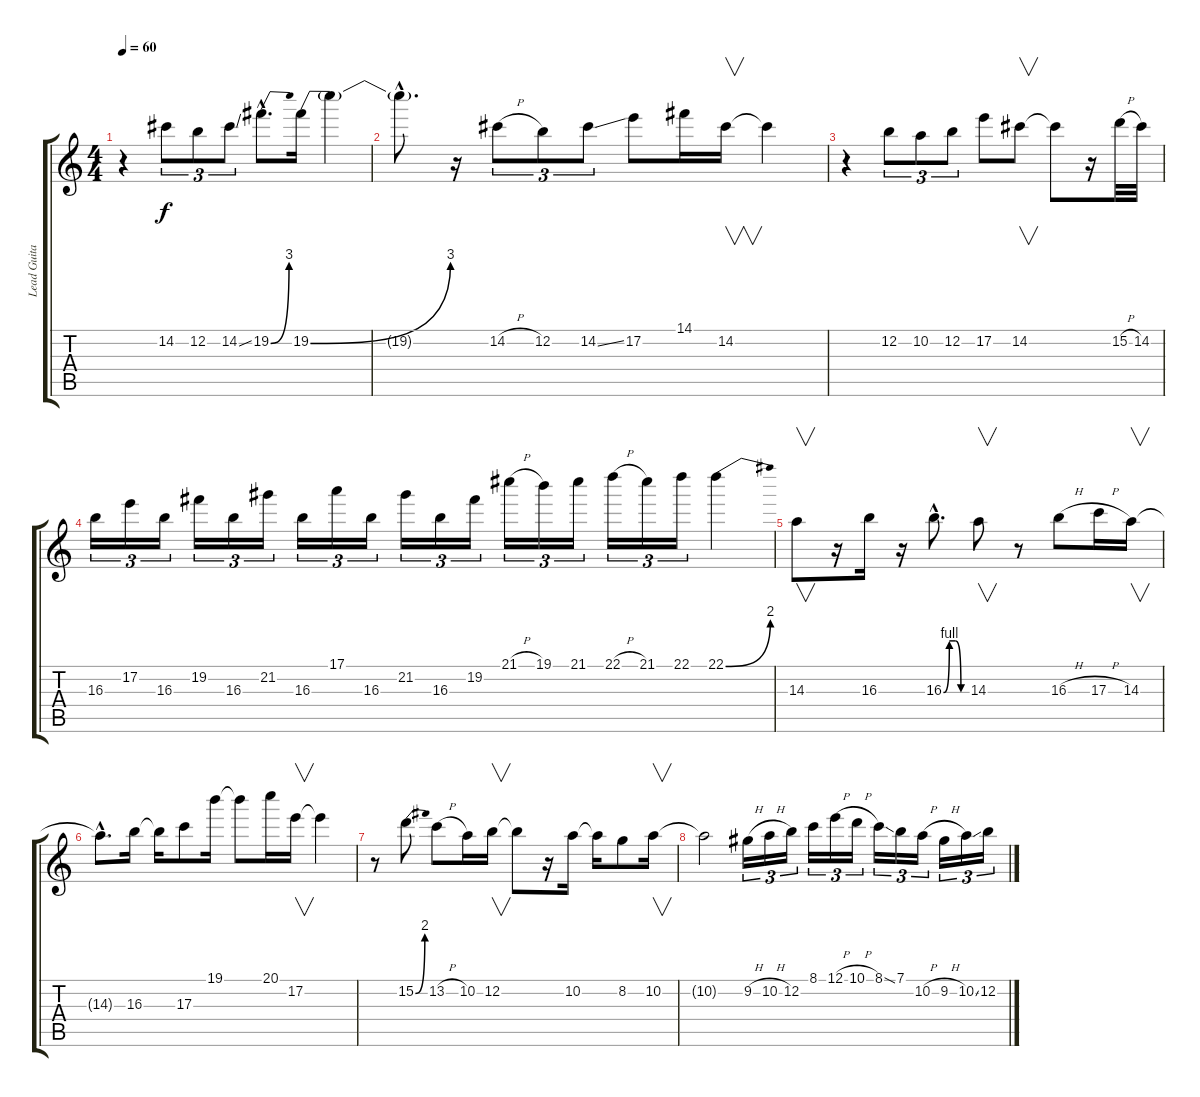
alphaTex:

\track ("Lead Guitar" "Lead Guita") {instrument distortionguitar}
\staff {score tabs}
\tuning (E4 B3 G3 D3 A2 E2) {hide}
\ts (4 4)
\tempo 60
\clef g2
\ks c
r.4{dy f} 14.2.8{tu (3 2)} 12.2.8{tu (3 2)} 14.2{ss}.8{tu (3 2)} 19.2{be (bend 0 0 60 12) hac}.8{d} 19.2{be (bend 0 0 60 12)}.16 19.2{t}.4 |
19.2{hac t}.8{d} r.16 14.2{h}.8{tu (3 2)} 12.2.8{tu (3 2)} 14.2{ss}.8{tu (3 2)} 17.2.8 14.1.16 14.2.16{v} 14.2{t}.4 |
r.4 12.2.8{tu (3 2)} 10.2.8{tu (3 2)} 12.2.8{tu (3 2)} 17.2.8 14.2.8{v} 14.2{t}.8 r.16 15.2{h}.32 14.2.32 |
16.3.16{tu (3 2)} 17.2.16{tu (3 2)} 16.3.16{tu (3 2)} 19.2.16{tu (3 2)} 16.3.16{tu (3 2)} 21.2.16{tu (3 2)} 16.3.16{tu (3 2)} 17.1.16{tu (3 2)} 16.3.16{tu (3 2)} 21.2.16{tu (3 2)} 16.3.16{tu (3 2)} 19.2.16{tu (3 2)} 21.1{h}.16{tu (3 2)} 19.1.16{tu (3 2)} 21.1.16{tu (3 2)} 22.1{h}.16{tu (3 2)} 21.1.16{tu (3 2)} 22.1.16{tu (3 2)} 22.1{be (bend 0 0 60 8)}.4 |
14.3.8{v} r.16 16.3.16 r.16 16.3{be (custom 0 0 15 4 30 4 45 0 60 0) hac}.8{d} 14.3.8{v} r.8 16.3{h}.8 17.3{h}.16 14.3.16{v} |
14.3{hac t}.8{d} 16.3.16 16.3{t}.16 17.3.8 19.1.16 19.1{t}.8 20.1.16 17.2.16{v} 17.2{t}.4 |
r.8 15.2{be (bend 0 0 60 8)}.8 13.2{h}.8 10.2.16 12.2.16{v} 12.2{t}.8 r.16 10.2.16 10.2{t}.16 8.2.8 10.2.16{v} |
10.2{t}.2 9.2{h}.16{tu (3 2)} 10.2{h}.16{tu (3 2)} 12.2.16{tu (3 2)} 8.1.16{tu (3 2)} 12.1{h}.16{tu (3 2)} 10.1{h}.16{tu (3 2)} 8.1{ss}.16{tu (3 2)} 7.1.16{tu (3 2)} 10.2{h}.16{tu (3 2)} 9.2{h}.16{tu (3 2)} 10.2{ss}.16{tu (3 2)} 12.2.16{tu (3 2)}
